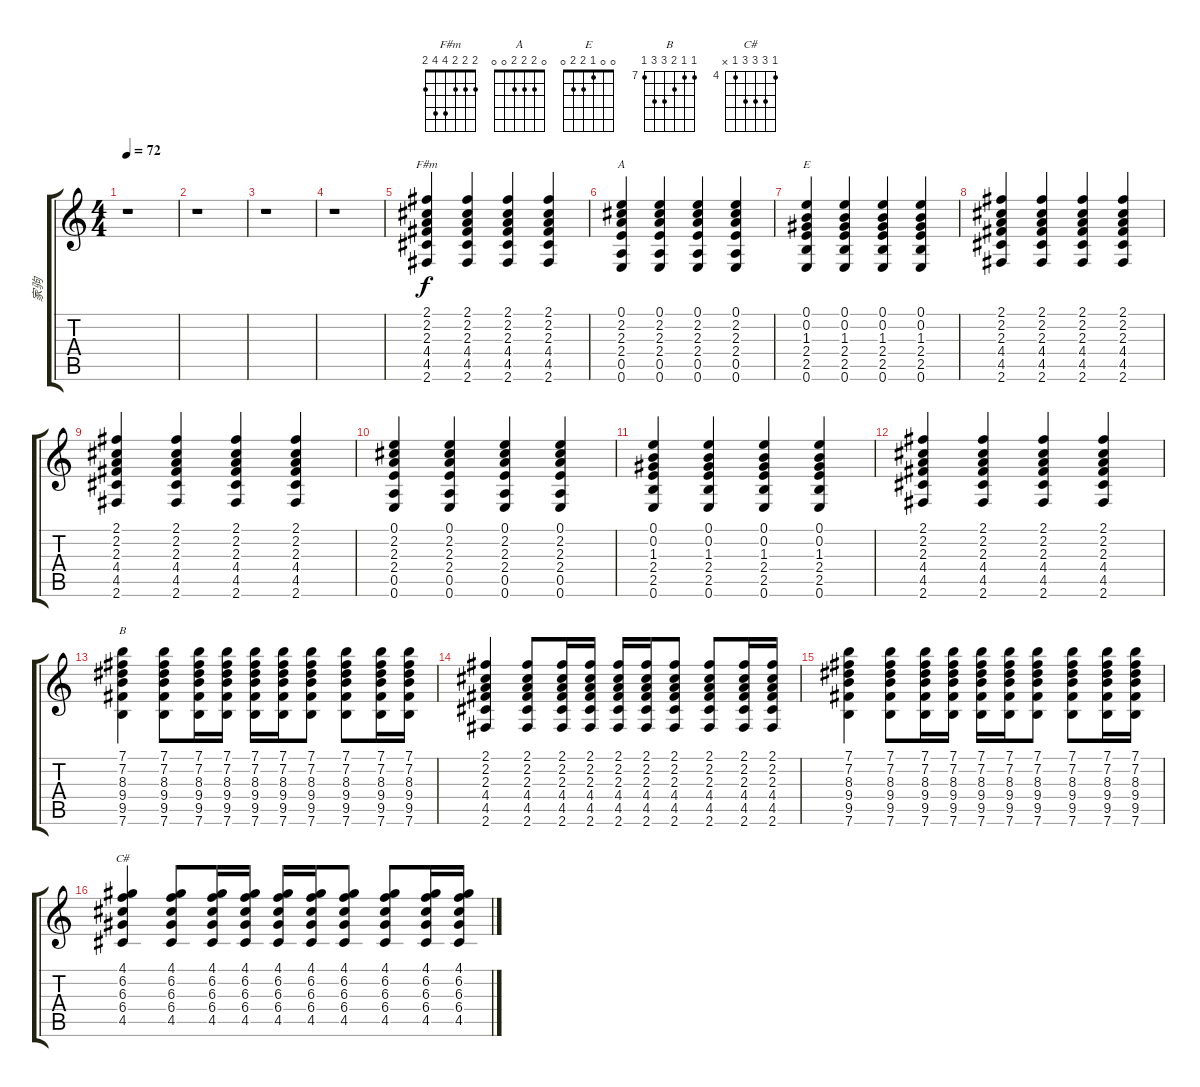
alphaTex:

\track ("家驹" "家驹") {instrument acousticguitarsteel}
\staff {score tabs}
\tuning (E4 B3 G3 D3 A2 E2) {hide}
\chord ("F#m" 2 2 2 4 4 2)
\chord ("A" 0 2 2 2 0 0)
\chord ("E" 0 0 1 2 2 0)
\chord ("B" 7 7 8 9 9 7) {firstfret 7}
\chord ("C#" 4 6 6 6 4 x) {firstfret 4}
\ts (4 4)
\tempo 72
\clef g2
\ks c
r.1{dy f instrument acousticguitarsteel} |
r.1 |
r.1 |
r.1 |
(2.1 2.2 2.3 4.4 4.5 2.6).4{ch "F#m"} (2.1 2.2 2.3 4.4 4.5 2.6).4 (2.1 2.2 2.3 4.4 4.5 2.6).4 (2.1 2.2 2.3 4.4 4.5 2.6).4 |
(0.1 2.2 2.3 2.4 0.5 0.6).4{ch "A"} (0.1 2.2 2.3 2.4 0.5 0.6).4 (0.1 2.2 2.3 2.4 0.5 0.6).4 (0.1 2.2 2.3 2.4 0.5 0.6).4 |
(0.1 0.2 1.3 2.4 2.5 0.6).4{ch "E"} (0.1 0.2 1.3 2.4 2.5 0.6).4 (0.1 0.2 1.3 2.4 2.5 0.6).4 (0.1 0.2 1.3 2.4 2.5 0.6).4 |
(2.1 2.2 2.3 4.4 4.5 2.6).4 (2.1 2.2 2.3 4.4 4.5 2.6).4 (2.1 2.2 2.3 4.4 4.5 2.6).4 (2.1 2.2 2.3 4.4 4.5 2.6).4 |
(2.1 2.2 2.3 4.4 4.5 2.6).4 (2.1 2.2 2.3 4.4 4.5 2.6).4 (2.1 2.2 2.3 4.4 4.5 2.6).4 (2.1 2.2 2.3 4.4 4.5 2.6).4 |
(0.1 2.2 2.3 2.4 0.5 0.6).4 (0.1 2.2 2.3 2.4 0.5 0.6).4 (0.1 2.2 2.3 2.4 0.5 0.6).4 (0.1 2.2 2.3 2.4 0.5 0.6).4 |
(0.1 0.2 1.3 2.4 2.5 0.6).4 (0.1 0.2 1.3 2.4 2.5 0.6).4 (0.1 0.2 1.3 2.4 2.5 0.6).4 (0.1 0.2 1.3 2.4 2.5 0.6).4 |
(2.1 2.2 2.3 4.4 4.5 2.6).4 (2.1 2.2 2.3 4.4 4.5 2.6).4 (2.1 2.2 2.3 4.4 4.5 2.6).4 (2.1 2.2 2.3 4.4 4.5 2.6).4 |
(7.1 7.2 8.3 9.4 9.5 7.6).4{ch "B"} (7.1 7.2 8.3 9.4 9.5 7.6).8 (7.1 7.2 8.3 9.4 9.5 7.6).16 (7.1 7.2 8.3 9.4 9.5 7.6).16 (7.1 7.2 8.3 9.4 9.5 7.6).16 (7.1 7.2 8.3 9.4 9.5 7.6).16 (7.1 7.2 8.3 9.4 9.5 7.6).8 (7.1 7.2 8.3 9.4 9.5 7.6).8 (7.1 7.2 8.3 9.4 9.5 7.6).16 (7.1 7.2 8.3 9.4 9.5 7.6).16 |
(2.1 2.2 2.3 4.4 4.5 2.6).4 (2.1 2.2 2.3 4.4 4.5 2.6).8 (2.1 2.2 2.3 4.4 4.5 2.6).16 (2.1 2.2 2.3 4.4 4.5 2.6).16 (2.1 2.2 2.3 4.4 4.5 2.6).16 (2.1 2.2 2.3 4.4 4.5 2.6).16 (2.1 2.2 2.3 4.4 4.5 2.6).8 (2.1 2.2 2.3 4.4 4.5 2.6).8 (2.1 2.2 2.3 4.4 4.5 2.6).16 (2.1 2.2 2.3 4.4 4.5 2.6).16 |
(7.1 7.2 8.3 9.4 9.5 7.6).4 (7.1 7.2 8.3 9.4 9.5 7.6).8 (7.1 7.2 8.3 9.4 9.5 7.6).16 (7.1 7.2 8.3 9.4 9.5 7.6).16 (7.1 7.2 8.3 9.4 9.5 7.6).16 (7.1 7.2 8.3 9.4 9.5 7.6).16 (7.1 7.2 8.3 9.4 9.5 7.6).8 (7.1 7.2 8.3 9.4 9.5 7.6).8 (7.1 7.2 8.3 9.4 9.5 7.6).16 (7.1 7.2 8.3 9.4 9.5 7.6).16 |
(4.1 6.2 6.3 6.4 4.5).4{ch "C#"} (4.1 6.2 6.3 6.4 4.5).8 (4.1 6.2 6.3 6.4 4.5).16 (4.1 6.2 6.3 6.4 4.5).16 (4.1 6.2 6.3 6.4 4.5).16 (4.1 6.2 6.3 6.4 4.5).16 (4.1 6.2 6.3 6.4 4.5).8 (4.1 6.2 6.3 6.4 4.5).8 (4.1 6.2 6.3 6.4 4.5).16 (4.1 6.2 6.3 6.4 4.5).16
